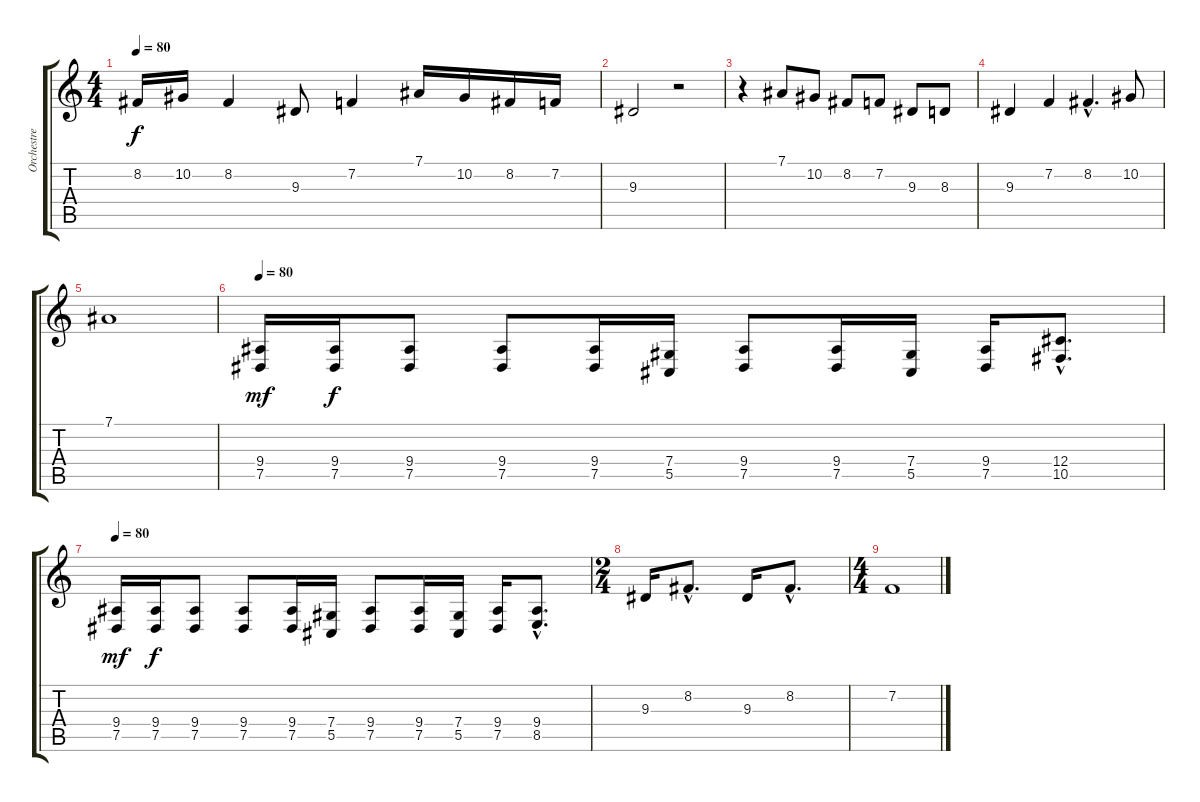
\track ("Orchestre" "Orchestre") {instrument stringensemble1}
\staff {score tabs}
\tuning (Eb4 Bb3 Gb3 Db3 Ab2 Eb2) {hide}
\ts (4 4)
\tempo 80
\clef g2
\ks c
8.2.16{dy f} 10.2.16 8.2.4 9.3.8 7.2.4 7.1.16 10.2.16 8.2.16 7.2.16 |
9.3.2 r.2 |
r.4 7.1.8 10.2.8 8.2.8 7.2.8 9.3.8 8.3.8 |
9.3.4 7.2.4 8.2{hac}.4{d} 10.2.8 |
7.1.1 |
\tempo 80
(9.4 7.5).16{dy mf} (9.4 7.5).16{dy f} (9.4 7.5).8 (9.4 7.5).8 (9.4 7.5).16 (7.4 5.5).16 (9.4 7.5).8 (9.4 7.5).16 (7.4 5.5).16 (9.4 7.5).16 (12.4{hac} 10.5{hac}).8{d} |
\tempo 80
(9.4 7.5).16{dy mf} (9.4 7.5).16{dy f} (9.4 7.5).8 (9.4 7.5).8 (9.4 7.5).16 (7.4 5.5).16 (9.4 7.5).8 (9.4 7.5).16 (7.4 5.5).16 (9.4 7.5).16 (9.4{hac} 8.5{hac}).8{d} |
\ts (2 4)
9.3.16 8.2{hac}.8{d} 9.3.16 8.2{hac}.8{d} |
\ts (4 4)
7.2.1
